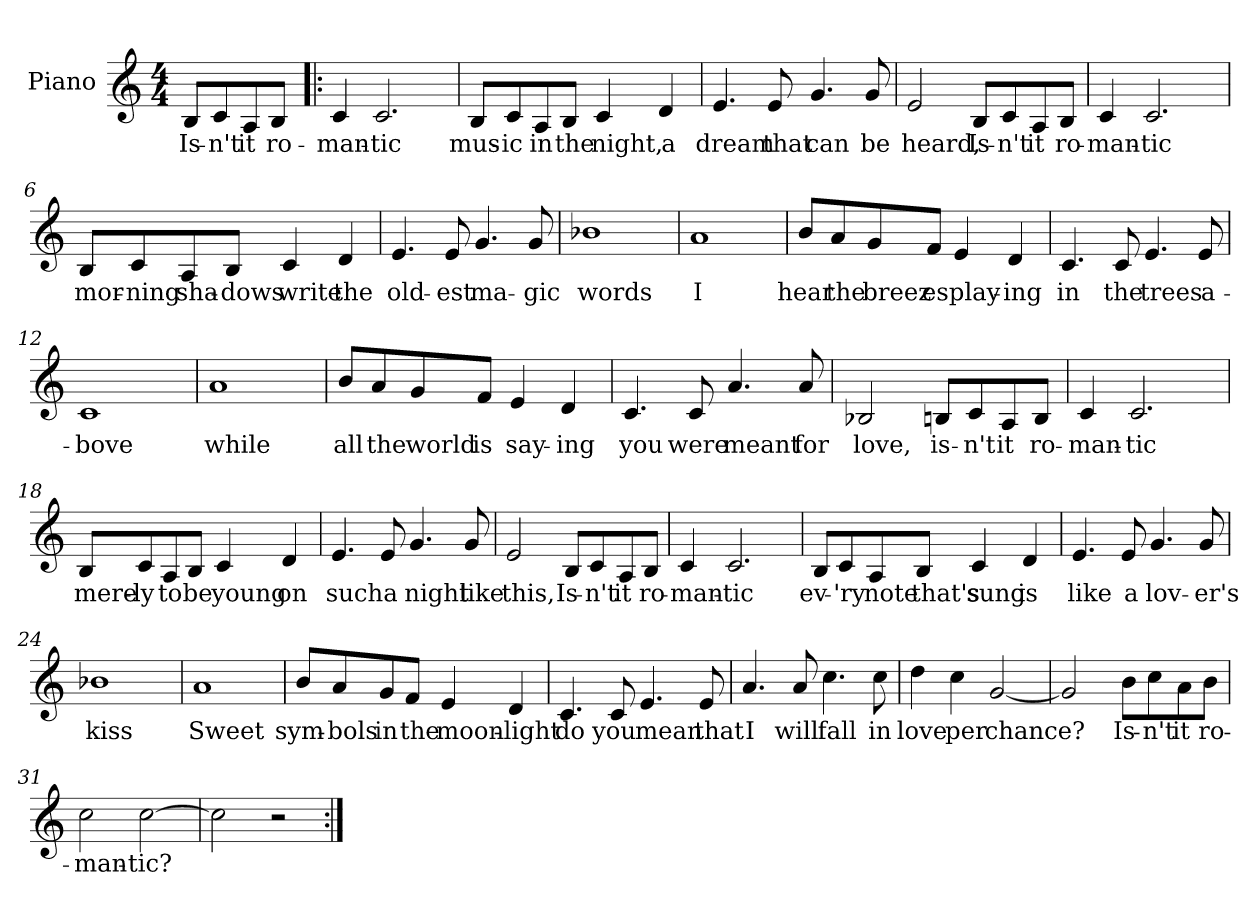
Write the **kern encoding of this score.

**kern	**text
*part1	*part1
*staff1	*staff1
*I"Piano	*
*I'Pno.	*
*clefG2	*
*k[]	*
*M4/4	*
=	=
!	!LO:LY:b
8B/L	Is-
!	!LO:LY:b
8c/	-n't
!	!LO:LY:b
8A/	it
!	!LO:LY:b
8B/J	ro-
=1!|:	=1!|:
!	!LO:LY:b
4c/	-man-
!	!LO:LY:b
2.c/	-tic
=2	=2
!	!LO:LY:b
8B/L	mus-
!	!LO:LY:b
8c/	-ic
!	!LO:LY:b
8A/	in
!	!LO:LY:b
8B/J	the
!	!LO:LY:b
4c/	night,
!	!LO:LY:b
4d/	a
=3	=3
!	!LO:LY:b
4.e/	dream
!	!LO:LY:b
8e/	that
!	!LO:LY:b
4.g/	can
!	!LO:LY:b
8g/	be
=4	=4
!	!LO:LY:b
2e/	heard,
!	!LO:LY:b
8B/L	Is-
!	!LO:LY:b
8c/	-n't
!	!LO:LY:b
8A/	it
!	!LO:LY:b
8B/J	ro-
!!LO:LB:g=z
=5	=5
!	!LO:LY:b
4c/	-man-
!	!LO:LY:b
2.c/	-tic
=6	=6
!	!LO:LY:b
8B/L	mor-
!	!LO:LY:b
8c/	-ning
!	!LO:LY:b
8A/	sha-
!	!LO:LY:b
8B/J	-dows
!	!LO:LY:b
4c/	write
!	!LO:LY:b
4d/	the
=7	=7
!	!LO:LY:b
4.e/	old-
!	!LO:LY:b
8e/	-est
!	!LO:LY:b
4.g/	ma-
!	!LO:LY:b
8g/	-gic
=8	=8
!	!LO:LY:b
1b-X	words
!!LO:LB:g=z
=9	=9
!	!LO:LY:b
1a	I
=10	=10
!	!LO:LY:b
8b/L	hear
!	!LO:LY:b
8a/	the
!	!LO:LY:b
8g/	breez
!	!LO:LY:b
8f/J	es
!	!LO:LY:b
4e/	play-
!	!LO:LY:b
4d/	-ing
=11	=11
!	!LO:LY:b
4.c/	in
!	!LO:LY:b
8c/	the
!	!LO:LY:b
4.e/	trees
!	!LO:LY:b
8e/	a-
=12	=12
!	!LO:LY:b
1c	-bove
!!LO:LB:g=z
=13	=13
!	!LO:LY:b
1a	while
=14	=14
!	!LO:LY:b
8b/L	all
!	!LO:LY:b
8a/	the
!	!LO:LY:b
8g/	world
!	!LO:LY:b
8f/J	is
!	!LO:LY:b
4e/	say-
!	!LO:LY:b
4d/	-ing
=15	=15
!	!LO:LY:b
4.c/	you
!	!LO:LY:b
8c/	were
!	!LO:LY:b
4.a/	meant
!	!LO:LY:b
8a/	for
=16	=16
!	!LO:LY:b
2B-X/	love,
!	!LO:LY:b
8Bn/L	is-
!	!LO:LY:b
8c/	-n't
!	!LO:LY:b
8A/	it
!	!LO:LY:b
8B/J	ro-
!!LO:LB:g=z
=17	=17
!	!LO:LY:b
4c/	-man-
!	!LO:LY:b
2.c/	-tic
=18	=18
!	!LO:LY:b
8B/L	mere-
!	!LO:LY:b
8c/	-ly
!	!LO:LY:b
8A/	to
!	!LO:LY:b
8B/J	be
!	!LO:LY:b
4c/	young
!	!LO:LY:b
4d/	on
=19	=19
!	!LO:LY:b
4.e/	such
!	!LO:LY:b
8e/	a
!	!LO:LY:b
4.g/	night
!	!LO:LY:b
8g/	like
=20	=20
!	!LO:LY:b
2e/	this,
!	!LO:LY:b
8B/L	Is-
!	!LO:LY:b
8c/	-n't
!	!LO:LY:b
8A/	it
!	!LO:LY:b
8B/J	ro-
!!LO:LB:g=z
=21	=21
!	!LO:LY:b
4c/	-man-
!	!LO:LY:b
2.c/	-tic
=22	=22
!	!LO:LY:b
8B/L	ev-
!	!LO:LY:b
8c/	-'ry
!	!LO:LY:b
8A/	note
!	!LO:LY:b
8B/J	that's
!	!LO:LY:b
4c/	sung
!	!LO:LY:b
4d/	is
=23	=23
!	!LO:LY:b
4.e/	like
!	!LO:LY:b
8e/	a
!	!LO:LY:b
4.g/	lov-
!	!LO:LY:b
8g/	-er's
=24	=24
!	!LO:LY:b
1b-X	kiss
!!LO:LB:g=z
=25	=25
!	!LO:LY:b
1a	Sweet
=26	=26
!	!LO:LY:b
8b/L	sym-
!	!LO:LY:b
8a/	-bols
!	!LO:LY:b
8g/	in
!	!LO:LY:b
8f/J	the
!	!LO:LY:b
4e/	moon-
!	!LO:LY:b
4d/	-light
=27	=27
!	!LO:LY:b
4.c/	do
!	!LO:LY:b
8c/	you
!	!LO:LY:b
4.e/	mean
!	!LO:LY:b
8e/	that
=28	=28
!	!LO:LY:b
4.a/	I
!	!LO:LY:b
8a/	will
!	!LO:LY:b
4.cc\	fall
!	!LO:LY:b
8cc\	in
!!LO:LB:g=z
=29	=29
!	!LO:LY:b
4dd\	love
!	!LO:LY:b
4cc\	per
!	!LO:LY:b
[2g/	chance?
=30	=30
2g/]	.
!	!LO:LY:b
8b\L	Is-
!	!LO:LY:b
8cc\	-n't
!	!LO:LY:b
8a\	it
!	!LO:LY:b
8b\J	ro-
=31	=31
!	!LO:LY:b
2cc\	-man-
!	!LO:LY:b
[2cc\	-tic?
=32	=32
2cc\]	.
2r	.
=:|!	=:|!
*-	*-
